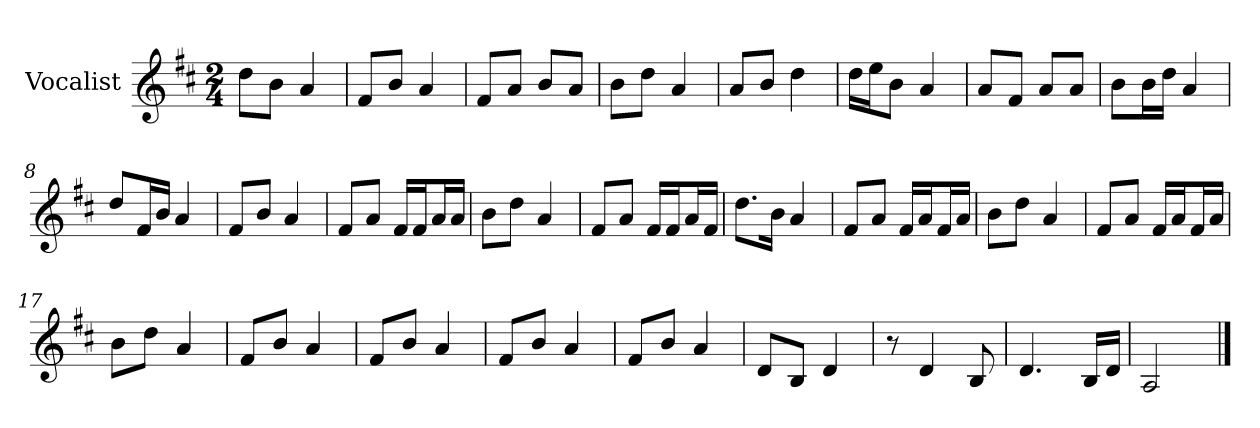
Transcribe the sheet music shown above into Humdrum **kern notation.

**kern
*part1
*staff1
*I"Vocalist
*k[f#c#]
*D:
*M2/4
=
8ddL
8bJ
4a
=1
8f#L
8bJ
4a
=2
8f#L
8aJ
8bL
8aJ
=3
8bL
8ddJ
4a
=4
8aL
8bJ
4dd
=5
16ddLL
16eeJ
8bJ
4a
=6
8aL
8f#J
8aL
8aJ
=7
8bL
16bL
16ddJJ
4a
=8
8ddL
16f#L
16bJJ
4a
=9
8f#L
8bJ
4a
=10
8f#L
8aJ
16f#LL
16f#J
16aL
16aJJ
=11
8bL
8ddJ
4a
=12
8f#L
8aJ
16f#LL
16f#J
16aL
16f#JJ
=13
8.ddL
16bJk
4a
=14
8f#L
8aJ
16f#LL
16aJ
16f#L
16aJJ
=15
8bL
8ddJ
4a
=16
8f#L
8aJ
16f#LL
16aJ
16f#L
16aJJ
=17
8bL
8ddJ
4a
=18
8f#L
8bJ
4a
=19
8f#L
8bJ
4a
=20
8f#L
8bJ
4a
=21
8f#L
8bJ
4a
=22
8dL
8BJ
4d
=23
8r
4d
8B
=24
4.d
16BLL
16dJJ
=25
2A
==
*-
